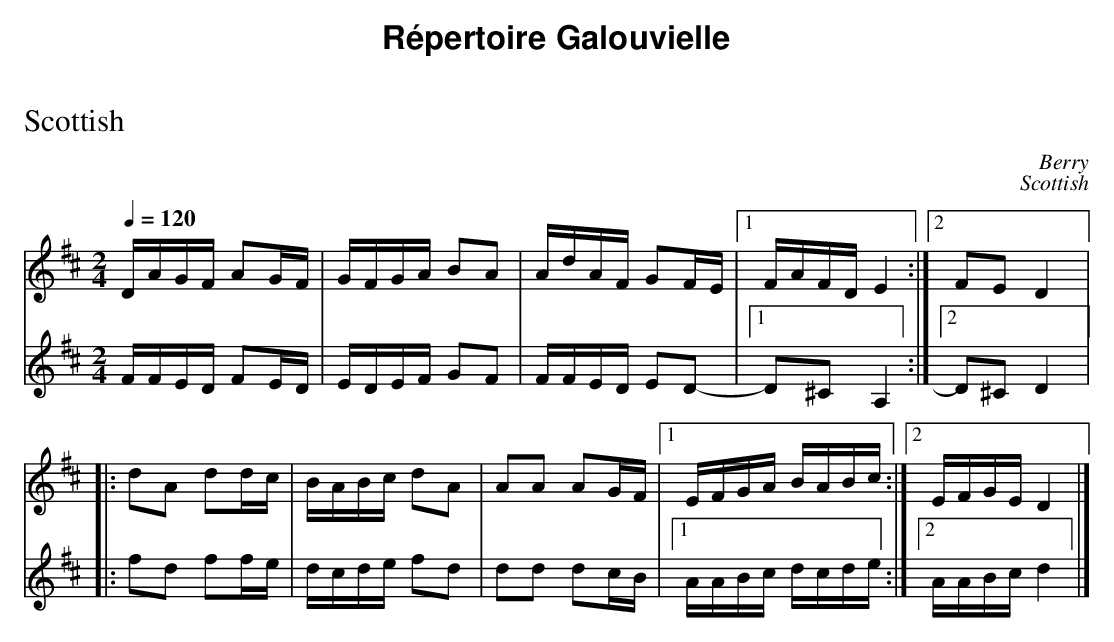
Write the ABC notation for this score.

X:1
T: Scottish
O: Berry
M: 2/4
L: 1/8
Q: 1/4=120
K: D
V: 1
D/A/G/F/ AG/F/|G/F/G/A/ BA|A/d/A/F/ GF/E/|[1 F/A/F/D/ E2:|[2 FE D2|:
dA dd/c/|B/A/B/c/ dA|AA AG/F/|[1 E/F/G/A/ B/A/B/c/:|[2 E/F/G/E/ D2|]
V: 2
F/F/E/D/ FE/D/|E/D/E/F/ GF|F/F/E/D/ ED-|[1 D^C A,2 :|[2 D^C D2|:
fd ff/e/|d/c/d/e/ fd|dd dc/B/|[1 A/A/B/c/ d/c/d/e/ :|[2 A/A/B/c/ d2|]
